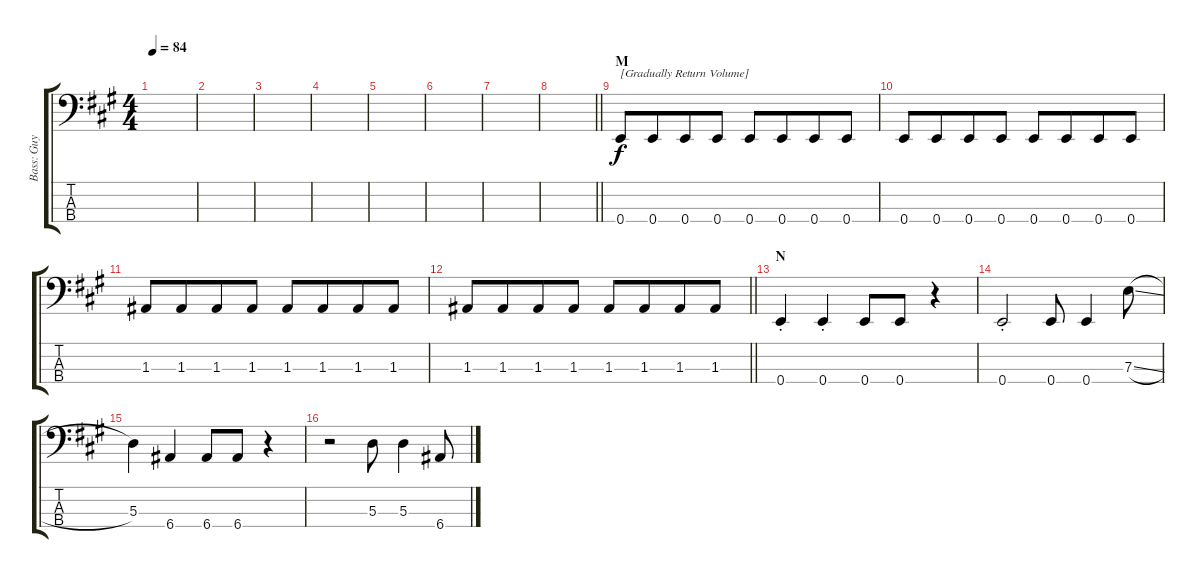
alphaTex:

\track ("Bass: Guy Pratt" "Bass: Guy ") {instrument electricbassfinger}
\staff {score tabs}
\tuning (G2 D2 A1 E1) {hide}
\ts (4 4)
\tempo 84
\clef f4
\ks a
|
|
|
|
|
|
|
\barLineRight lightlight
|
\section ("" "M")
0.4.8{txt "[Gradually Return Volume]" volume 13} 0.4.8{beam merge} 0.4.8 0.4.8 0.4.8 0.4.8{beam merge} 0.4.8 0.4.8 |
0.4.8 0.4.8{beam merge} 0.4.8 0.4.8 0.4.8 0.4.8{beam merge} 0.4.8 0.4.8 |
1.3.8 1.3.8{beam merge} 1.3.8 1.3.8 1.3.8 1.3.8{beam merge} 1.3.8 1.3.8 |
\barLineRight lightlight
1.3.8 1.3.8{beam merge} 1.3.8 1.3.8 1.3.8 1.3.8{beam merge} 1.3.8 1.3.8 |
\section ("" "N")
0.4{st}.4 0.4{st}.4 0.4.8 0.4.8 r.4 |
0.4{st}.2 0.4.8 0.4.4 7.3{sl}.8 |
5.3.4 6.4.4 6.4.8 6.4.8 r.4 |
r.2 5.3.8 5.3.4 6.4{sl}.8
